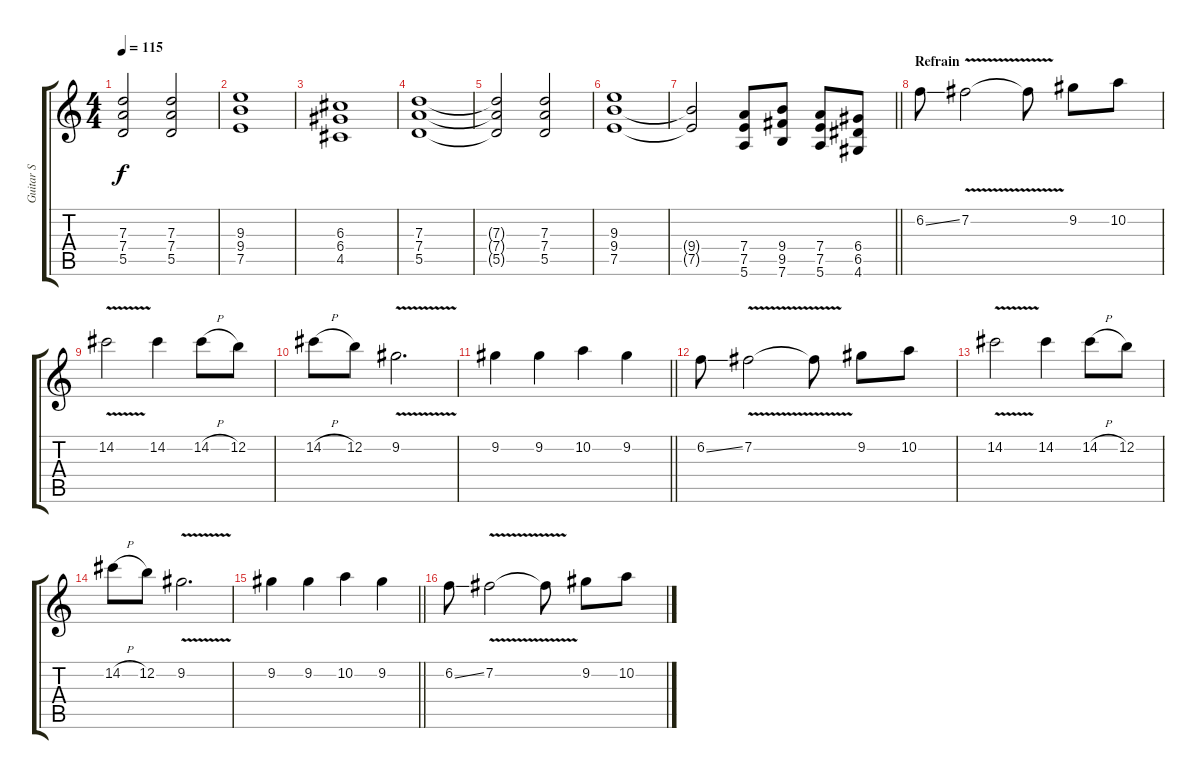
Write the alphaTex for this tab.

\track ("Guitar S" "Guitar S") {instrument electricguitarjazz}
\staff {score tabs}
\tuning (E4 B3 G3 D3 A2 E2) {hide}
\ts (4 4)
\tempo 115
\clef g2
\ks c
(7.3{t} 7.4{t} 5.5{t}).2{dy f} (7.3 7.4 5.5).2 |
(9.3 9.4 7.5).1 |
(6.3 6.4 4.5).1 |
(7.3 7.4 5.5).1 |
(7.3{t} 7.4{t} 5.5{t}).2 (7.3 7.4 5.5).2 |
(9.3 9.4 7.5).1 |
\barLineRight lightlight
(9.4{t} 7.5{t}).2 (7.4 7.5 5.6).8 (9.4 9.5 7.6).8 (7.4 7.5 5.6).8 (6.4 6.5 4.6).8 |
\section ("" "Refrain")
6.2{ss}.8{volume 11 instrument distortionguitar} 7.2{v}.2 7.2{t}.8 9.2.8 10.2.8 |
14.2{v}.2 14.2.4 14.2{h}.8 12.2.8 |
14.2{h}.8 12.2.8 9.2{v}.2{d} |
\barLineRight lightlight
9.2.4 9.2.4 10.2.4 9.2.4 |
6.2{ss}.8{volume 11 instrument distortionguitar} 7.2{v}.2 7.2{t}.8 9.2.8 10.2.8 |
14.2{v}.2 14.2.4 14.2{h}.8 12.2.8 |
14.2{h}.8 12.2.8 9.2{v}.2{d} |
\barLineRight lightlight
9.2.4 9.2.4 10.2.4 9.2.4 |
6.2{ss}.8{volume 11 instrument distortionguitar} 7.2{v}.2 7.2{t}.8 9.2.8 10.2.8
